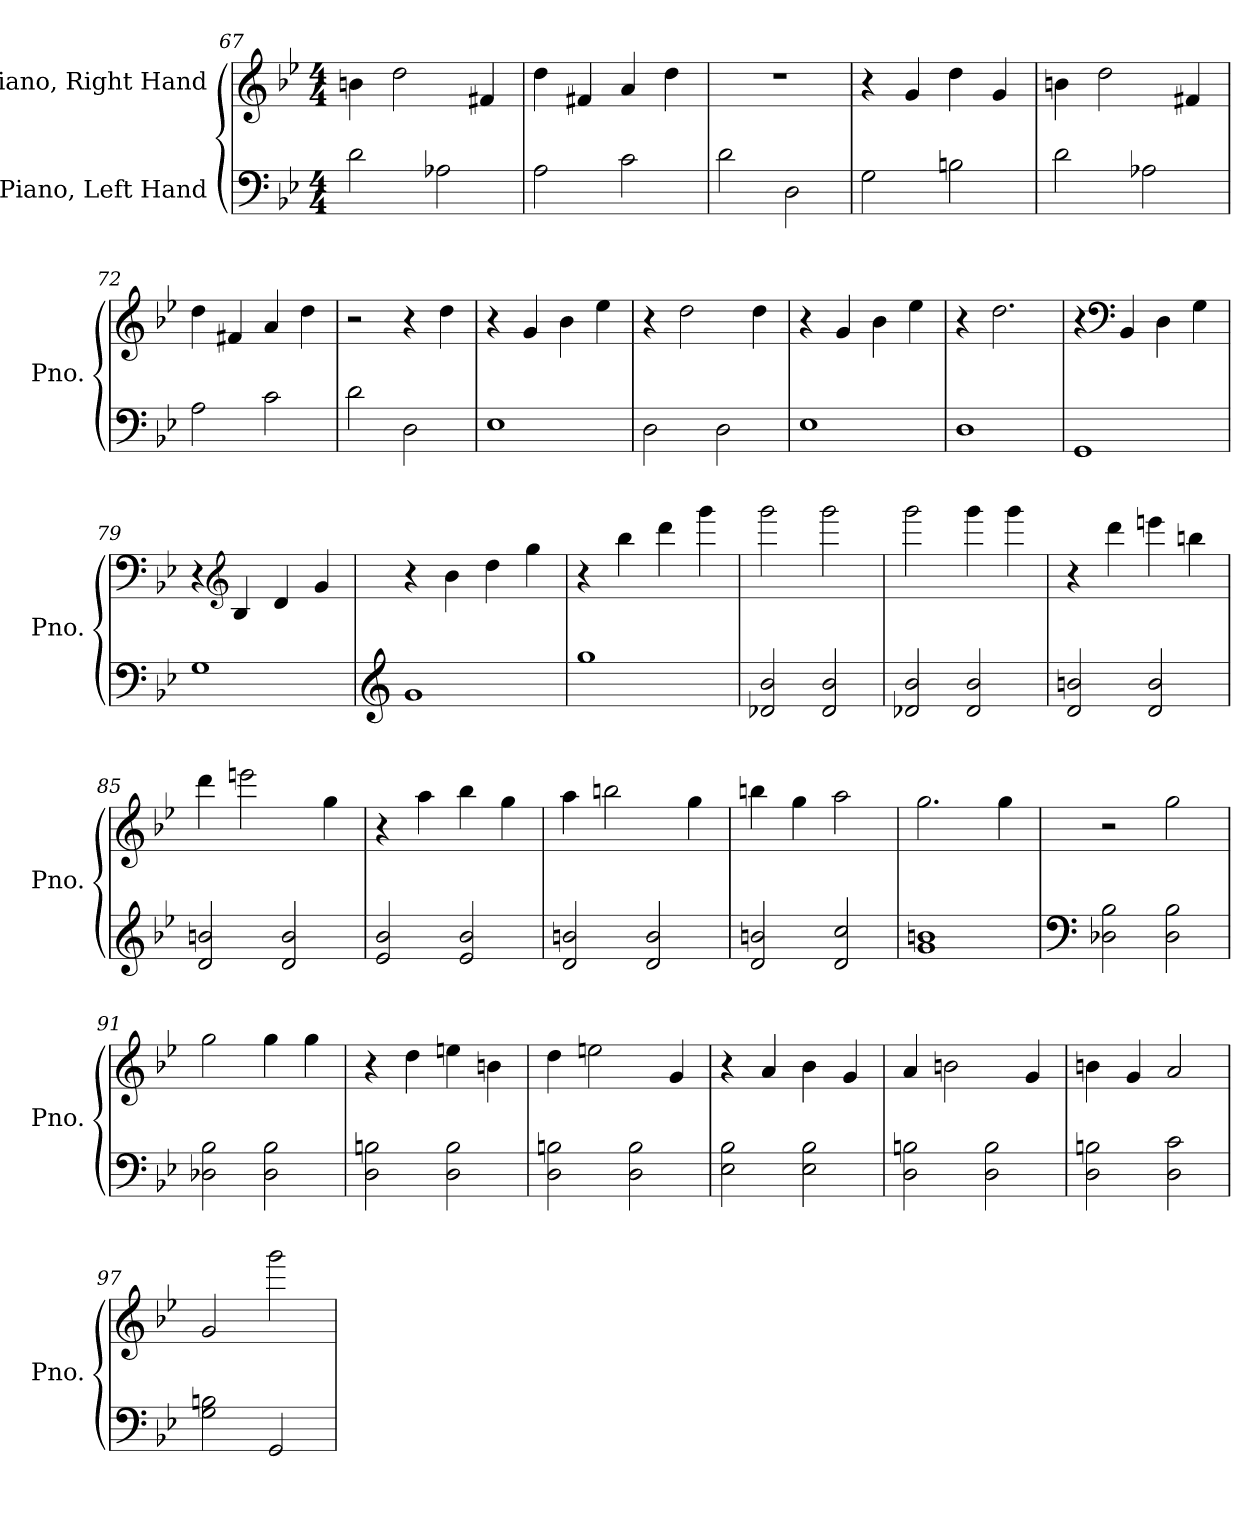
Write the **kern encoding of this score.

**kern	**kern
*part2	*part1
*staff2	*staff1
*I"Piano, Left Hand	*I"Piano, Right Hand
*I'Pno.	*I'Pno.
*clefF4	*clefG2
*k[b-e-]	*k[b-e-]
*M4/4	*M4/4
=67	=67
2d\	4bn\
.	2dd\
2A-X\	.
.	4f#X/
=68	=68
2A\	4dd\
.	4f#X/
2c\	4a/
.	4dd\
=69	=69
2d\	1r
2D\	.
=70	=70
2G\	4r
.	4g/
2Bn\	4dd\
.	4g/
=71	=71
2d\	4bn\
.	2dd\
2A-X\	.
.	4f#X/
=72	=72
2A\	4dd\
.	4f#X/
2c\	4a/
.	4dd\
!!LO:LB:g=z
=73	=73
2d\	2r
2D\	4r
.	4dd\
=74	=74
1E-	4r
.	4g/
.	4b-\
.	4ee-\
=75	=75
2D\	4r
.	2dd\
2D\	.
.	4dd\
=76	=76
1E-	4r
.	4g/
.	4b-\
.	4ee-\
=77	=77
1D	4r
.	2.dd\
=78	=78
1GG	4r
*	*clefF4
.	4BB-/
.	4D\
.	4G\
=79	=79
1G	4r
*	*clefG2
.	4B-/
.	4d/
.	4g/
=80	=80
*clefG2	*
1g	4r
.	4b-\
.	4dd\
.	4gg\
!!LO:LB:g=z
=81	=81
1gg	4r
.	4bb-\
.	4ddd\
.	4ggg\
=82	=82
2d-X/ 2b-/	2ggg\
2d-/ 2b-/	2ggg\
=83	=83
2d-X/ 2b-/	2ggg\
2d-/ 2b-/	4ggg\
.	4ggg\
=84	=84
2d/ 2bn/	4r
.	4ddd\
2d/ 2b/	4eeen\
.	4bbn\
=85	=85
2d/ 2bn/	4ddd\
.	2eeen\
2d/ 2b/	.
.	4gg\
=86	=86
2e-/ 2b-/	4r
.	4aa\
2e-/ 2b-/	4bb-\
.	4gg\
=87	=87
2d/ 2bn/	4aa\
.	2bbn\
2d/ 2b/	.
.	4gg\
=88	=88
2d/ 2bn/	4bbn\
.	4gg\
2d/ 2cc/	2aa\
!!LO:LB:g=z
=89	=89
1g 1bn	2.gg\
.	4gg\
=90	=90
*clefF4	*
2D-X\ 2B-\	2r
2D-\ 2B-\	2gg\
=91	=91
2D-X\ 2B-\	2gg\
2D-\ 2B-\	4gg\
.	4gg\
=92	=92
2D\ 2Bn\	4r
.	4dd\
2D\ 2B\	4een\
.	4bn\
=93	=93
2D\ 2Bn\	4dd\
.	2een\
2D\ 2B\	.
.	4g/
=94	=94
2E-\ 2B-\	4r
.	4a/
2E-\ 2B-\	4b-\
.	4g/
=95	=95
2D\ 2Bn\	4a/
.	2bn\
2D\ 2B\	.
.	4g/
=96	=96
2D\ 2Bn\	4bn\
.	4g/
2D\ 2c\	2a/
=97	=97
2G\ 2Bn\	2g/
2GG/	2ggg\
=	=
*-	*-
